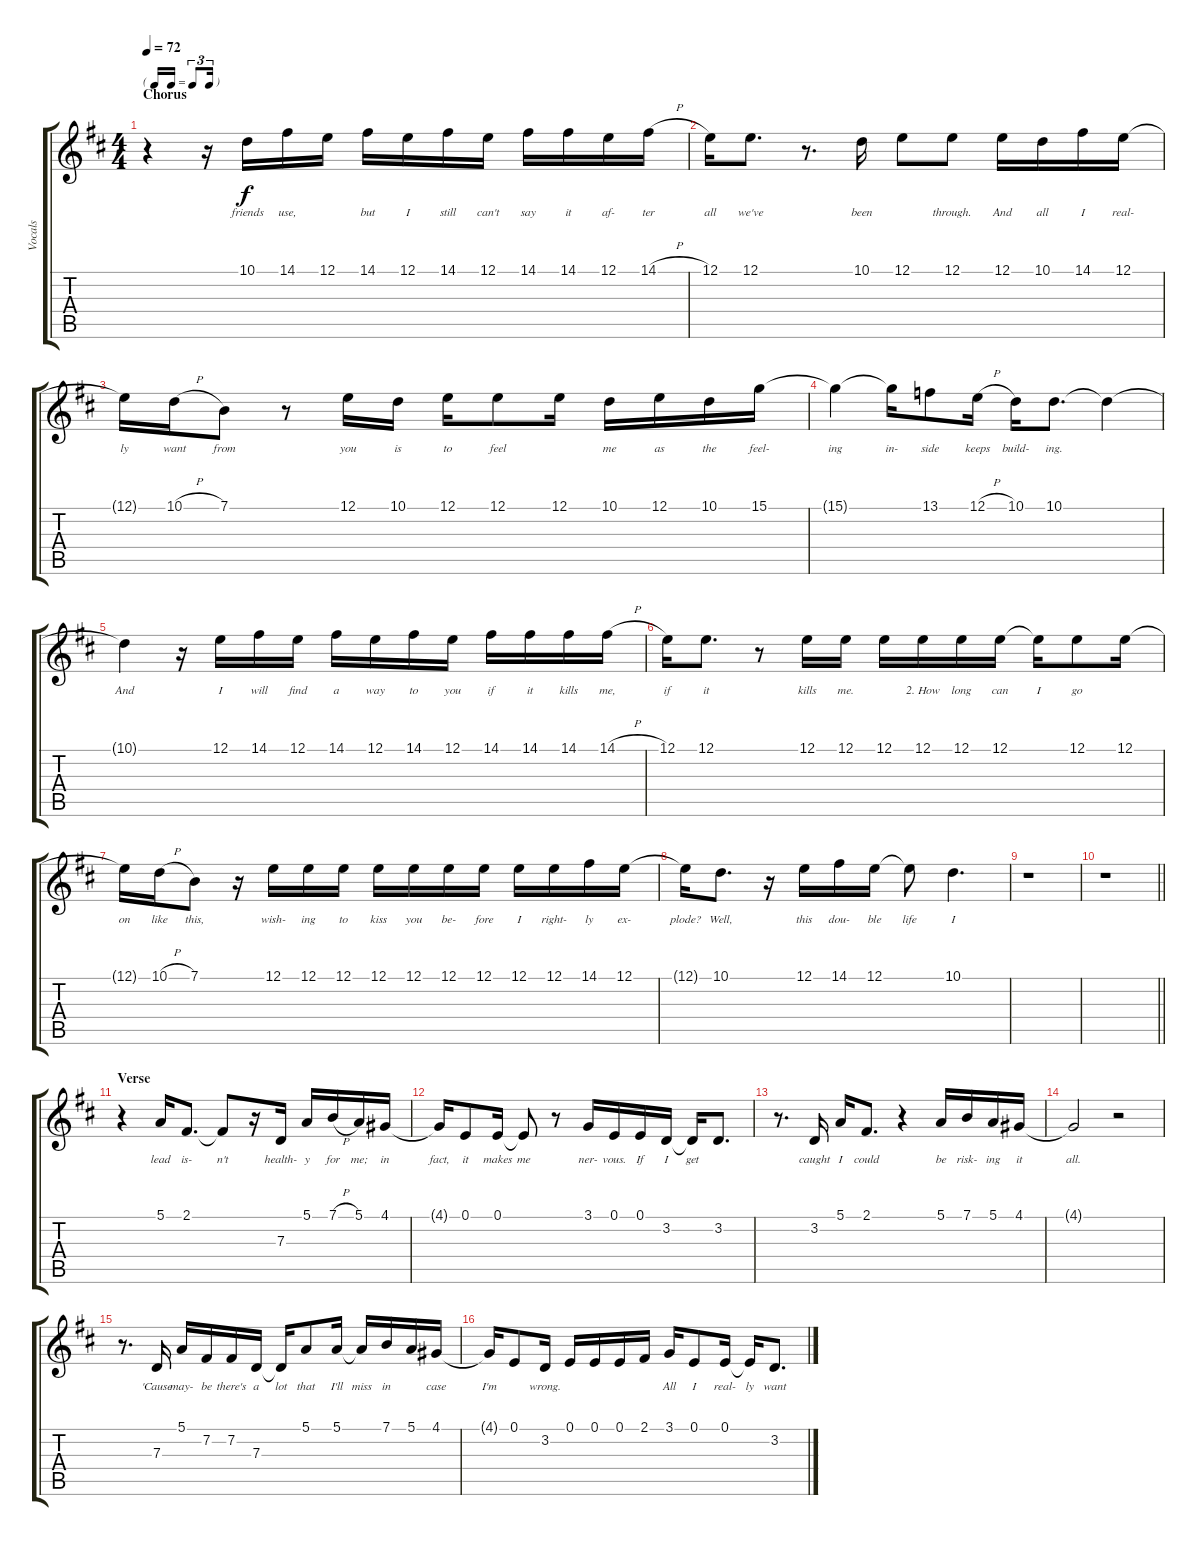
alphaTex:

\track ("Vocals" "Vocals") {instrument flute}
\staff {score tabs}
\tuning (E4 B3 G3 D3 A2 E2) {hide}
\ts (4 4)
\tf triplet16th
\section ("" "Chorus")
\tempo 72
\clef g2
\ks d
r.4{dy f} r.16 10.1.16{lyrics (0 "friends") lyrics (1 "") lyrics (2 "") lyrics (3 "") lyrics (4 "")} 14.1.16{lyrics (0 "use,") lyrics (1 "") lyrics (2 "") lyrics (3 "") lyrics (4 "")} 12.1.16{lyrics (0 "") lyrics (1 "") lyrics (2 "") lyrics (3 "") lyrics (4 "")} 14.1.16{lyrics (0 "but") lyrics (1 "") lyrics (2 "") lyrics (3 "") lyrics (4 "")} 12.1.16{lyrics (0 "I") lyrics (1 "") lyrics (2 "") lyrics (3 "") lyrics (4 "")} 14.1.16{lyrics (0 "still") lyrics (1 "") lyrics (2 "") lyrics (3 "") lyrics (4 "")} 12.1.16{lyrics (0 "can't") lyrics (1 "") lyrics (2 "") lyrics (3 "") lyrics (4 "")} 14.1.16{lyrics (0 "say") lyrics (1 "") lyrics (2 "") lyrics (3 "") lyrics (4 "")} 14.1.16{lyrics (0 "it") lyrics (1 "") lyrics (2 "") lyrics (3 "") lyrics (4 "")} 12.1.16{lyrics (0 "af-") lyrics (1 "") lyrics (2 "") lyrics (3 "") lyrics (4 "")} 14.1{h}.16{lyrics (0 "ter") lyrics (1 "") lyrics (2 "") lyrics (3 "") lyrics (4 "")} |
12.1.16{lyrics (0 "all") lyrics (1 "") lyrics (2 "") lyrics (3 "") lyrics (4 "")} 12.1.8{d lyrics (0 "we've") lyrics (1 "") lyrics (2 "") lyrics (3 "") lyrics (4 "")} r.8{d} 10.1.16{lyrics (0 "been") lyrics (1 "") lyrics (2 "") lyrics (3 "") lyrics (4 "")} 12.1.8{lyrics (0 "") lyrics (1 "") lyrics (2 "") lyrics (3 "") lyrics (4 "")} 12.1.8{lyrics (0 "through.") lyrics (1 "") lyrics (2 "") lyrics (3 "") lyrics (4 "")} 12.1.16{lyrics (0 "And") lyrics (1 "") lyrics (2 "") lyrics (3 "") lyrics (4 "")} 10.1.16{lyrics (0 "all") lyrics (1 "") lyrics (2 "") lyrics (3 "") lyrics (4 "")} 14.1.16{lyrics (0 "I") lyrics (1 "") lyrics (2 "") lyrics (3 "") lyrics (4 "")} 12.1.16{lyrics (0 "real-") lyrics (1 "") lyrics (2 "") lyrics (3 "") lyrics (4 "")} |
12.1{t}.16{lyrics (0 "ly") lyrics (1 "") lyrics (2 "") lyrics (3 "") lyrics (4 "")} 10.1{h}.16{lyrics (0 "want") lyrics (1 "") lyrics (2 "") lyrics (3 "") lyrics (4 "")} 7.1.8{lyrics (0 "from") lyrics (1 "") lyrics (2 "") lyrics (3 "") lyrics (4 "")} r.8 12.1.16{lyrics (0 "you") lyrics (1 "") lyrics (2 "") lyrics (3 "") lyrics (4 "")} 10.1.16{lyrics (0 "is") lyrics (1 "") lyrics (2 "") lyrics (3 "") lyrics (4 "")} 12.1.16{lyrics (0 "to") lyrics (1 "") lyrics (2 "") lyrics (3 "") lyrics (4 "")} 12.1.8{lyrics (0 "feel") lyrics (1 "") lyrics (2 "") lyrics (3 "") lyrics (4 "")} 12.1.16{lyrics (0 "") lyrics (1 "") lyrics (2 "") lyrics (3 "") lyrics (4 "")} 10.1.16{lyrics (0 "me") lyrics (1 "") lyrics (2 "") lyrics (3 "") lyrics (4 "")} 12.1.16{lyrics (0 "as") lyrics (1 "") lyrics (2 "") lyrics (3 "") lyrics (4 "")} 10.1.16{lyrics (0 "the") lyrics (1 "") lyrics (2 "") lyrics (3 "") lyrics (4 "")} 15.1.16{lyrics (0 "feel-") lyrics (1 "") lyrics (2 "") lyrics (3 "") lyrics (4 "")} |
15.1{t}.4{lyrics (0 "ing") lyrics (1 "") lyrics (2 "") lyrics (3 "") lyrics (4 "")} 15.1{t}.16{lyrics (0 "in-") lyrics (1 "") lyrics (2 "") lyrics (3 "") lyrics (4 "")} 13.1.8{lyrics (0 "side") lyrics (1 "") lyrics (2 "") lyrics (3 "") lyrics (4 "")} 12.1{h}.16{lyrics (0 "keeps") lyrics (1 "") lyrics (2 "") lyrics (3 "") lyrics (4 "")} 10.1.16{lyrics (0 "build-") lyrics (1 "") lyrics (2 "") lyrics (3 "") lyrics (4 "")} 10.1.8{d lyrics (0 "ing.") lyrics (1 "") lyrics (2 "") lyrics (3 "") lyrics (4 "")} 10.1{t}.4{lyrics (0 "") lyrics (1 "") lyrics (2 "") lyrics (3 "") lyrics (4 "")} |
10.1{t}.4{lyrics (0 "And") lyrics (1 "") lyrics (2 "") lyrics (3 "") lyrics (4 "")} r.16 12.1.16{lyrics (0 "I") lyrics (1 "") lyrics (2 "") lyrics (3 "") lyrics (4 "")} 14.1.16{lyrics (0 "will") lyrics (1 "") lyrics (2 "") lyrics (3 "") lyrics (4 "")} 12.1.16{lyrics (0 "find") lyrics (1 "") lyrics (2 "") lyrics (3 "") lyrics (4 "")} 14.1.16{lyrics (0 "a") lyrics (1 "") lyrics (2 "") lyrics (3 "") lyrics (4 "")} 12.1.16{lyrics (0 "way") lyrics (1 "") lyrics (2 "") lyrics (3 "") lyrics (4 "")} 14.1.16{lyrics (0 "to") lyrics (1 "") lyrics (2 "") lyrics (3 "") lyrics (4 "")} 12.1.16{lyrics (0 "you") lyrics (1 "") lyrics (2 "") lyrics (3 "") lyrics (4 "")} 14.1.16{lyrics (0 "if") lyrics (1 "") lyrics (2 "") lyrics (3 "") lyrics (4 "")} 14.1.16{lyrics (0 "it") lyrics (1 "") lyrics (2 "") lyrics (3 "") lyrics (4 "")} 14.1.16{lyrics (0 "kills") lyrics (1 "") lyrics (2 "") lyrics (3 "") lyrics (4 "")} 14.1{h}.16{lyrics (0 "me,") lyrics (1 "") lyrics (2 "") lyrics (3 "") lyrics (4 "")} |
12.1.16{lyrics (0 "if") lyrics (1 "") lyrics (2 "") lyrics (3 "") lyrics (4 "")} 12.1.8{d lyrics (0 "it") lyrics (1 "") lyrics (2 "") lyrics (3 "") lyrics (4 "")} r.8 12.1.16{lyrics (0 "kills") lyrics (1 "") lyrics (2 "") lyrics (3 "") lyrics (4 "")} 12.1.16{lyrics (0 "me.") lyrics (1 "") lyrics (2 "") lyrics (3 "") lyrics (4 "")} 12.1.16{lyrics (0 "") lyrics (1 "") lyrics (2 "") lyrics (3 "") lyrics (4 "")} 12.1.16{lyrics (0 "2. How") lyrics (1 "") lyrics (2 "") lyrics (3 "") lyrics (4 "")} 12.1.16{lyrics (0 "long") lyrics (1 "") lyrics (2 "") lyrics (3 "") lyrics (4 "")} 12.1.16{lyrics (0 "can") lyrics (1 "") lyrics (2 "") lyrics (3 "") lyrics (4 "")} 12.1{t}.16{lyrics (0 "I") lyrics (1 "") lyrics (2 "") lyrics (3 "") lyrics (4 "")} 12.1.8{lyrics (0 "go") lyrics (1 "") lyrics (2 "") lyrics (3 "") lyrics (4 "")} 12.1.16{lyrics (0 "") lyrics (1 "") lyrics (2 "") lyrics (3 "") lyrics (4 "")} |
12.1{t}.16{lyrics (0 "on") lyrics (1 "") lyrics (2 "") lyrics (3 "") lyrics (4 "")} 10.1{h}.16{lyrics (0 "like") lyrics (1 "") lyrics (2 "") lyrics (3 "") lyrics (4 "")} 7.1.8{lyrics (0 "this,") lyrics (1 "") lyrics (2 "") lyrics (3 "") lyrics (4 "")} r.16 12.1.16{lyrics (0 "wish-") lyrics (1 "") lyrics (2 "") lyrics (3 "") lyrics (4 "")} 12.1.16{lyrics (0 "ing") lyrics (1 "") lyrics (2 "") lyrics (3 "") lyrics (4 "")} 12.1.16{lyrics (0 "to") lyrics (1 "") lyrics (2 "") lyrics (3 "") lyrics (4 "")} 12.1.16{lyrics (0 "kiss") lyrics (1 "") lyrics (2 "") lyrics (3 "") lyrics (4 "")} 12.1.16{lyrics (0 "you") lyrics (1 "") lyrics (2 "") lyrics (3 "") lyrics (4 "")} 12.1.16{lyrics (0 "be-") lyrics (1 "") lyrics (2 "") lyrics (3 "") lyrics (4 "")} 12.1.16{lyrics (0 "fore") lyrics (1 "") lyrics (2 "") lyrics (3 "") lyrics (4 "")} 12.1.16{lyrics (0 "I") lyrics (1 "") lyrics (2 "") lyrics (3 "") lyrics (4 "")} 12.1.16{lyrics (0 "right-") lyrics (1 "") lyrics (2 "") lyrics (3 "") lyrics (4 "")} 14.1.16{lyrics (0 "ly") lyrics (1 "") lyrics (2 "") lyrics (3 "") lyrics (4 "")} 12.1.16{lyrics (0 "ex-") lyrics (1 "") lyrics (2 "") lyrics (3 "") lyrics (4 "")} |
12.1{t}.16{lyrics (0 "plode?") lyrics (1 "") lyrics (2 "") lyrics (3 "") lyrics (4 "")} 10.1.8{d lyrics (0 "Well,") lyrics (1 "") lyrics (2 "") lyrics (3 "") lyrics (4 "")} r.16 12.1.16{lyrics (0 "this") lyrics (1 "") lyrics (2 "") lyrics (3 "") lyrics (4 "")} 14.1.16{lyrics (0 "dou-") lyrics (1 "") lyrics (2 "") lyrics (3 "") lyrics (4 "")} 12.1.16{lyrics (0 "ble") lyrics (1 "") lyrics (2 "") lyrics (3 "") lyrics (4 "")} 12.1{t}.8{lyrics (0 "life") lyrics (1 "") lyrics (2 "") lyrics (3 "") lyrics (4 "")} 10.1.4{d lyrics (0 "I") lyrics (1 "") lyrics (2 "") lyrics (3 "") lyrics (4 "")} |
r.1 |
\barLineRight lightlight
r.1 |
\section ("" "Verse")
r.4 5.1.16{lyrics (0 "lead") lyrics (1 "") lyrics (2 "") lyrics (3 "") lyrics (4 "")} 2.1.8{d lyrics (0 "is-") lyrics (1 "") lyrics (2 "") lyrics (3 "") lyrics (4 "")} 2.1{t}.8{lyrics (0 "n't") lyrics (1 "") lyrics (2 "") lyrics (3 "") lyrics (4 "")} r.16 7.3.16{lyrics (0 "health-") lyrics (1 "") lyrics (2 "") lyrics (3 "") lyrics (4 "")} 5.1.16{lyrics (0 "y") lyrics (1 "") lyrics (2 "") lyrics (3 "") lyrics (4 "")} 7.1{h}.16{lyrics (0 "for") lyrics (1 "") lyrics (2 "") lyrics (3 "") lyrics (4 "")} 5.1.16{lyrics (0 "me;") lyrics (1 "") lyrics (2 "") lyrics (3 "") lyrics (4 "")} 4.1.16{lyrics (0 "in") lyrics (1 "") lyrics (2 "") lyrics (3 "") lyrics (4 "")} |
4.1{t}.16{lyrics (0 "fact,") lyrics (1 "") lyrics (2 "") lyrics (3 "") lyrics (4 "")} 0.1.8{lyrics (0 "it") lyrics (1 "") lyrics (2 "") lyrics (3 "") lyrics (4 "")} 0.1.16{lyrics (0 "makes") lyrics (1 "") lyrics (2 "") lyrics (3 "") lyrics (4 "")} 0.1{t}.8{lyrics (0 "me") lyrics (1 "") lyrics (2 "") lyrics (3 "") lyrics (4 "")} r.8 3.1.16{lyrics (0 "ner-") lyrics (1 "") lyrics (2 "") lyrics (3 "") lyrics (4 "")} 0.1.16{lyrics (0 "vous.") lyrics (1 "") lyrics (2 "") lyrics (3 "") lyrics (4 "")} 0.1.16{lyrics (0 "If") lyrics (1 "") lyrics (2 "") lyrics (3 "") lyrics (4 "")} 3.2.16{lyrics (0 "I") lyrics (1 "") lyrics (2 "") lyrics (3 "") lyrics (4 "")} 3.2{t}.16{lyrics (0 "get") lyrics (1 "") lyrics (2 "") lyrics (3 "") lyrics (4 "")} 3.2.8{d lyrics (0 "") lyrics (1 "") lyrics (2 "") lyrics (3 "") lyrics (4 "")} |
r.8{d} 3.2.16{lyrics (0 "caught") lyrics (1 "") lyrics (2 "") lyrics (3 "") lyrics (4 "")} 5.1.16{lyrics (0 "I") lyrics (1 "") lyrics (2 "") lyrics (3 "") lyrics (4 "")} 2.1.8{d lyrics (0 "could") lyrics (1 "") lyrics (2 "") lyrics (3 "") lyrics (4 "")} r.4 5.1.16{lyrics (0 "be") lyrics (1 "") lyrics (2 "") lyrics (3 "") lyrics (4 "")} 7.1.16{lyrics (0 "risk-") lyrics (1 "") lyrics (2 "") lyrics (3 "") lyrics (4 "")} 5.1.16{lyrics (0 "ing") lyrics (1 "") lyrics (2 "") lyrics (3 "") lyrics (4 "")} 4.1.16{lyrics (0 "it") lyrics (1 "") lyrics (2 "") lyrics (3 "") lyrics (4 "")} |
4.1{t}.2{lyrics (0 "all.") lyrics (1 "") lyrics (2 "") lyrics (3 "") lyrics (4 "")} r.2 |
r.8{d} 7.3.16{lyrics (0 "'Cause") lyrics (1 "") lyrics (2 "") lyrics (3 "") lyrics (4 "")} 5.1.16{lyrics (0 "may-") lyrics (1 "") lyrics (2 "") lyrics (3 "") lyrics (4 "")} 7.2.16{lyrics (0 "be") lyrics (1 "") lyrics (2 "") lyrics (3 "") lyrics (4 "")} 7.2.16{lyrics (0 "there's") lyrics (1 "") lyrics (2 "") lyrics (3 "") lyrics (4 "")} 7.3.16{lyrics (0 "a") lyrics (1 "") lyrics (2 "") lyrics (3 "") lyrics (4 "")} 7.3{t}.16{lyrics (0 "lot") lyrics (1 "") lyrics (2 "") lyrics (3 "") lyrics (4 "")} 5.1.8{lyrics (0 "that") lyrics (1 "") lyrics (2 "") lyrics (3 "") lyrics (4 "")} 5.1.16{lyrics (0 "I'll") lyrics (1 "") lyrics (2 "") lyrics (3 "") lyrics (4 "")} 5.1{t}.16{lyrics (0 "miss") lyrics (1 "") lyrics (2 "") lyrics (3 "") lyrics (4 "")} 7.1.16{lyrics (0 "in") lyrics (1 "") lyrics (2 "") lyrics (3 "") lyrics (4 "")} 5.1.16{lyrics (0 "") lyrics (1 "") lyrics (2 "") lyrics (3 "") lyrics (4 "")} 4.1.16{lyrics (0 "case") lyrics (1 "") lyrics (2 "") lyrics (3 "") lyrics (4 "")} |
4.1{t}.16{lyrics (0 "I'm") lyrics (1 "") lyrics (2 "") lyrics (3 "") lyrics (4 "")} 0.1.8{lyrics (0 "") lyrics (1 "") lyrics (2 "") lyrics (3 "") lyrics (4 "")} 3.2.16{lyrics (0 "wrong.") lyrics (1 "") lyrics (2 "") lyrics (3 "") lyrics (4 "")} 0.1.16{lyrics (0 "") lyrics (1 "") lyrics (2 "") lyrics (3 "") lyrics (4 "")} 0.1.16{lyrics (0 "") lyrics (1 "") lyrics (2 "") lyrics (3 "") lyrics (4 "")} 0.1.16{lyrics (0 "") lyrics (1 "") lyrics (2 "") lyrics (3 "") lyrics (4 "")} 2.1.16{lyrics (0 "") lyrics (1 "") lyrics (2 "") lyrics (3 "") lyrics (4 "")} 3.1.16{lyrics (0 "All") lyrics (1 "") lyrics (2 "") lyrics (3 "") lyrics (4 "")} 0.1.8{lyrics (0 "I") lyrics (1 "") lyrics (2 "") lyrics (3 "") lyrics (4 "")} 0.1.16{lyrics (0 "real-") lyrics (1 "") lyrics (2 "") lyrics (3 "") lyrics (4 "")} 0.1{t}.16{lyrics (0 "ly") lyrics (1 "") lyrics (2 "") lyrics (3 "") lyrics (4 "")} 3.2.8{d lyrics (0 "want") lyrics (1 "") lyrics (2 "") lyrics (3 "") lyrics (4 "")}
